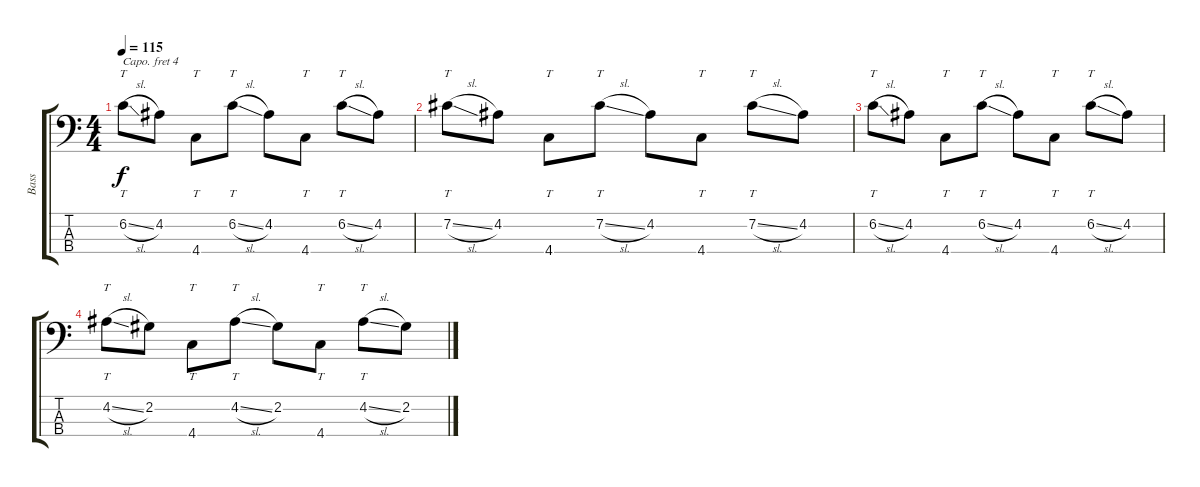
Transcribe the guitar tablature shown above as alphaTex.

\track ("Bass" "Bass") {instrument acousticguitarsteel}
\staff {score tabs}
\capo 4
\tuning (G2 D2 A1 E1) {hide}
\ts (4 4)
\tempo 115
\clef f4
\ks c
6.2{sl}.8{tt dy f} 4.2.8 4.4.8{tt} 6.2{sl}.8{tt} 4.2.8 4.4.8{tt} 6.2{sl}.8{tt} 4.2.8 |
7.2{sl}.8{tt} 4.2.8 4.4.8{tt} 7.2{sl}.8{tt} 4.2.8 4.4.8{tt} 7.2{sl}.8{tt} 4.2.8 |
6.2{sl}.8{tt} 4.2.8 4.4.8{tt} 6.2{sl}.8{tt} 4.2.8 4.4.8{tt} 6.2{sl}.8{tt} 4.2.8 |
4.2{sl}.8{tt} 2.2.8 4.4.8{tt} 4.2{sl}.8{tt} 2.2.8 4.4.8{tt} 4.2{sl}.8{tt} 2.2.8
